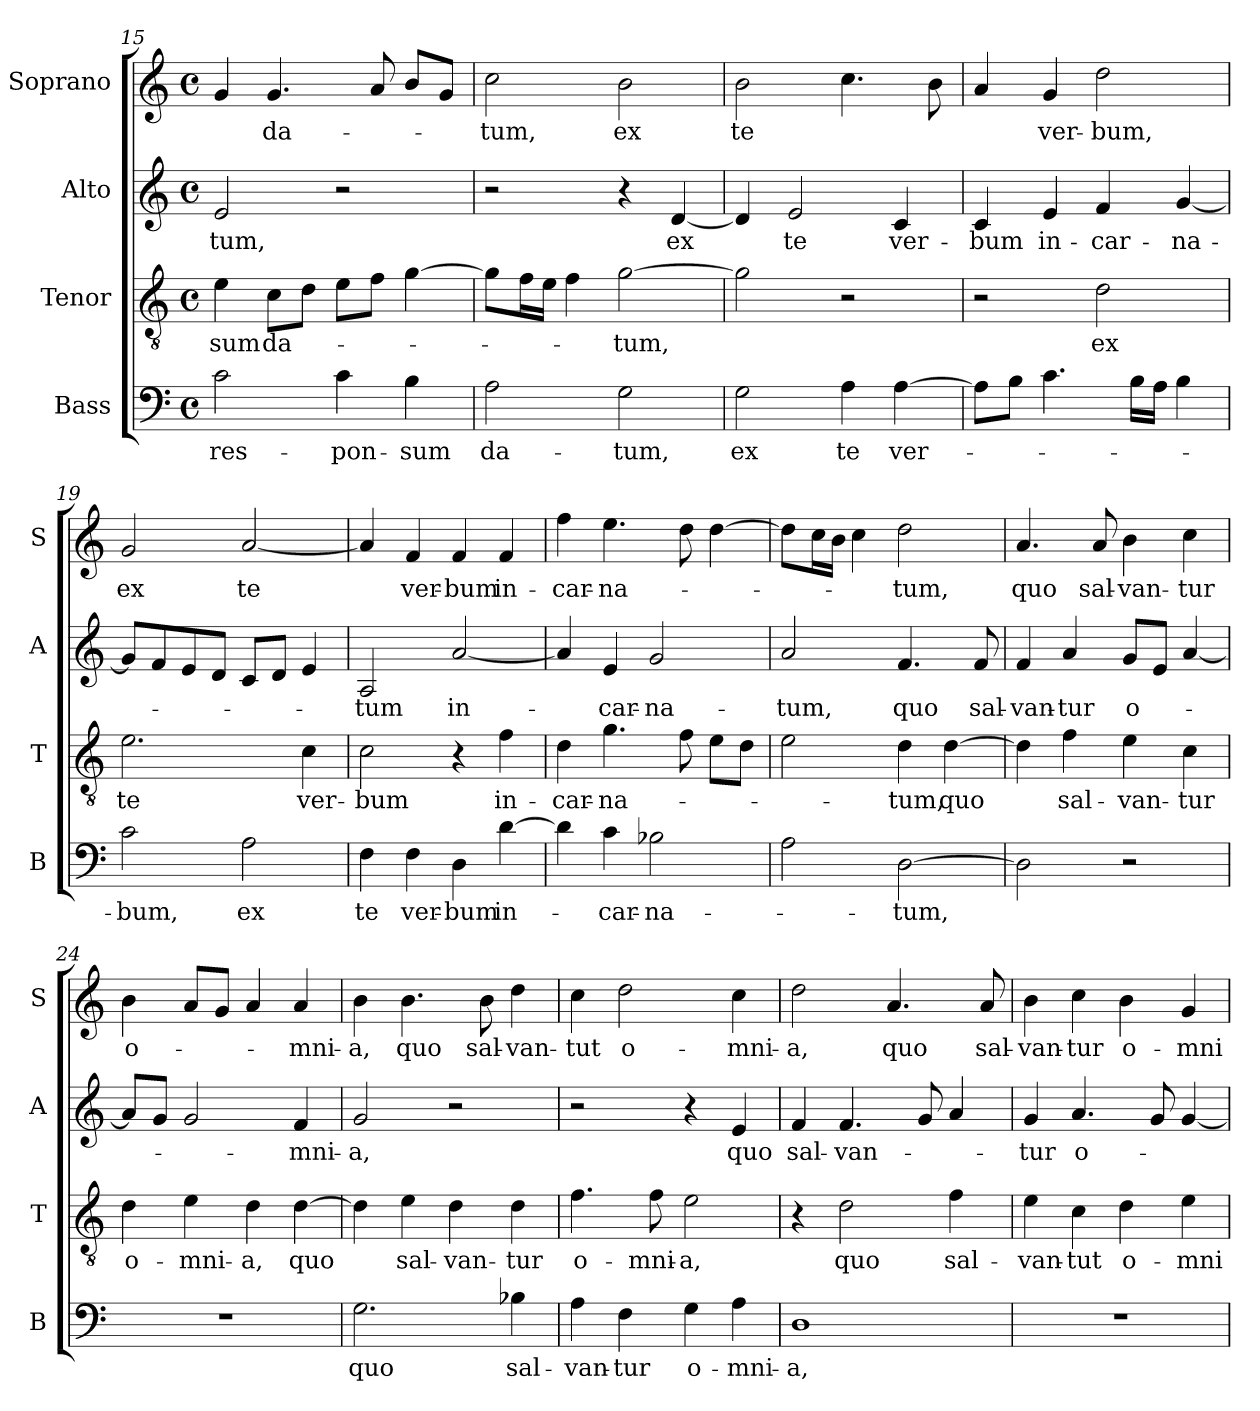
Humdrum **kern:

**kern	**text	**kern	**text	**kern	**text	**kern	**text
*part4	*part4	*part3	*part3	*part2	*part2	*part1	*part1
*staff4	*staff4	*staff3	*staff3	*staff2	*staff2	*staff1	*staff1
*I"Bass	*	*I"Tenor	*	*I"Alto	*	*I"Soprano	*
*I'B	*	*I'T	*	*I'A	*	*I'S	*
*clefF4	*	*clefGv2	*	*clefG2	*	*clefG2	*
*k[]	*	*k[]	*	*k[]	*	*k[]	*
*C:	*	*C:	*	*C:	*	*C:	*
*M4/4	*	*M4/4	*	*M4/4	*	*M4/4	*
*met(c)	*	*met(c)	*	*met(c)	*	*met(c)	*
=15	=15	=15	=15	=15	=15	=15	=15
!	!LO:LY:b	!	!LO:LY:b	!	!LO:LY:b	!	!
2c\	res-	4e\	-sum	2e/	-tum,	4g/	.
!	!	!	!LO:LY:b	!	!	!	!LO:LY:b
.	.	8c\L	da-	.	.	4.g/	da-
.	.	8d\J	.	.	.	.	.
!	!LO:LY:b	!	!	!	!	!	!
4c\	-pon-	8e\L	.	2r	.	.	.
.	.	8f\J	.	.	.	8a/	.
!	!LO:LY:b	!	!	!	!	!	!
4B\	-sum	[4g\	.	.	.	8b/L	.
.	.	.	.	.	.	8g/J	.
=16	=16	=16	=16	=16	=16	=16	=16
!	!LO:LY:b	!	!	!	!	!	!LO:LY:b
2A\	da-	8g\L]	.	2r	.	2cc\	-tum,
.	.	16f\L	.	.	.	.	.
.	.	16e\JJ	.	.	.	.	.
.	.	4f\	.	.	.	.	.
!	!LO:LY:b	!	!LO:LY:b	!	!	!	!LO:LY:b
2G\	-tum,	[2g\	-tum,	4r	.	2b\	ex
!	!	!	!	!	!LO:LY:b	!	!
.	.	.	.	[4d/	ex	.	.
=17	=17	=17	=17	=17	=17	=17	=17
!	!LO:LY:b	!	!	!	!	!	!LO:LY:b
2G\	ex	2g\]	.	4d/]	.	2b\	te
!	!	!	!	!	!LO:LY:b	!	!
.	.	.	.	2e/	te	.	.
!	!LO:LY:b	!	!	!	!	!	!
4A\	te	2r	.	.	.	4.cc\	.
!	!LO:LY:b	!	!	!	!LO:LY:b	!	!
[4A\	ver-	.	.	4c/	ver-	.	.
.	.	.	.	.	.	8b\	.
!!LO:PB:g=z
=18	=18	=18	=18	=18	=18	=18	=18
!	!	!	!	!	!LO:LY:b	!	!
8A\L]	.	2r	.	4c/	-bum	4a/	.
8B\J	.	.	.	.	.	.	.
!	!	!	!	!	!LO:LY:b	!	!LO:LY:b
4.c\	.	.	.	4e/	in-	4g/	ver-
!	!	!	!LO:LY:b	!	!LO:LY:b	!	!LO:LY:b
.	.	2d\	ex	4f/	-car-	2dd\	-bum,
16B\LL	.	.	.	.	.	.	.
16A\JJ	.	.	.	.	.	.	.
!	!	!	!	!	!LO:LY:b	!	!
4B\	.	.	.	[4g/	-na-	.	.
=19	=19	=19	=19	=19	=19	=19	=19
!	!LO:LY:b	!	!LO:LY:b	!	!	!	!LO:LY:b
2c\	-bum,	2.e\	te	8g/L]	.	2g/	ex
.	.	.	.	8f/	.	.	.
.	.	.	.	8e/	.	.	.
.	.	.	.	8d/J	.	.	.
!	!LO:LY:b	!	!	!	!	!	!LO:LY:b
2A\	ex	.	.	8c/L	.	[2a/	te
.	.	.	.	8d/J	.	.	.
!	!	!	!LO:LY:b	!	!	!	!
.	.	4c\	ver-	4e/	.	.	.
=20	=20	=20	=20	=20	=20	=20	=20
!	!LO:LY:b	!	!LO:LY:b	!	!LO:LY:b	!	!
4F\	te	2c\	-bum	2A/	-tum	4a/]	.
!	!LO:LY:b	!	!	!	!	!	!LO:LY:b
4F\	ver-	.	.	.	.	4f/	ver-
!	!LO:LY:b	!	!	!	!LO:LY:b	!	!LO:LY:b
4D\	-bum	4r	.	[2a/	in-	4f/	-bum
!	!LO:LY:b	!	!LO:LY:b	!	!	!	!LO:LY:b
[4d\	in-	4f\	in-	.	.	4f/	in-
=21	=21	=21	=21	=21	=21	=21	=21
!	!	!	!LO:LY:b	!	!	!	!LO:LY:b
4d\]	.	4d\	-car-	4a/]	.	4ff\	-car-
!	!LO:LY:b	!	!LO:LY:b	!	!LO:LY:b	!	!LO:LY:b
4c\	-car-	4.g\	-na-	4e/	-car-	4.ee\	-na-
!	!LO:LY:b	!	!	!	!LO:LY:b	!	!
2B-X\	-na-	.	.	2g/	-na-	.	.
.	.	8f\	.	.	.	8dd\	.
.	.	8e\L	.	.	.	[4dd\	.
.	.	8d\J	.	.	.	.	.
=22	=22	=22	=22	=22	=22	=22	=22
!	!	!	!	!	!LO:LY:b	!	!
2A\	.	2e\	.	2a/	-tum,	8dd\L]	.
.	.	.	.	.	.	16cc\L	.
.	.	.	.	.	.	16b\JJ	.
.	.	.	.	.	.	4cc\	.
!	!LO:LY:b	!	!LO:LY:b	!	!LO:LY:b	!	!LO:LY:b
[2D\	-tum,	4d\	-tum,	4.f/	quo	2dd\	-tum,
!	!	!	!LO:LY:b	!	!	!	!
.	.	[4d\	quo	.	.	.	.
!	!	!	!	!	!LO:LY:b	!	!
.	.	.	.	8f/	sal-	.	.
=23	=23	=23	=23	=23	=23	=23	=23
!	!	!	!	!	!LO:LY:b	!	!LO:LY:b
2D\]	.	4d\]	.	4f/	-van-	4.a/	quo
!	!	!	!LO:LY:b	!	!LO:LY:b	!	!
.	.	4f\	sal-	4a/	-tur	.	.
!	!	!	!	!	!	!	!LO:LY:b
.	.	.	.	.	.	8a/	sal-
!	!	!	!LO:LY:b	!	!LO:LY:b	!	!LO:LY:b
2r	.	4e\	-van-	8g/L	o-	4b\	-van-
.	.	.	.	8e/J	.	.	.
!	!	!	!LO:LY:b	!	!	!	!LO:LY:b
.	.	4c\	-tur	[4a/	.	4cc\	-tur
!!LO:LB:g=z
=24	=24	=24	=24	=24	=24	=24	=24
!	!	!	!LO:LY:b	!	!	!	!LO:LY:b
1r	.	4d\	o-	8a/L]	.	4b\	o-
.	.	.	.	8g/J	.	.	.
!	!	!	!LO:LY:b	!	!	!	!
.	.	4e\	-mni-	2g/	.	8a/L	.
.	.	.	.	.	.	8g/J	.
!	!	!	!LO:LY:b	!	!	!	!
.	.	4d\	-a,	.	.	4a/	.
!	!	!	!LO:LY:b	!	!LO:LY:b	!	!LO:LY:b
.	.	[4d\	quo	4f/	-mni-	4a/	-mni-
=25	=25	=25	=25	=25	=25	=25	=25
!	!LO:LY:b	!	!	!	!LO:LY:b	!	!LO:LY:b
2.G\	quo	4d\]	.	2g/	-a,	4b\	-a,
!	!	!	!LO:LY:b	!	!	!	!LO:LY:b
.	.	4e\	sal-	.	.	4.b\	quo
!	!	!	!LO:LY:b	!	!	!	!
.	.	4d\	-van-	2r	.	.	.
!	!	!	!	!	!	!	!LO:LY:b
.	.	.	.	.	.	8b\	sal-
!	!LO:LY:b	!	!LO:LY:b	!	!	!	!LO:LY:b
4B-X\	sal-	4d\	-tur	.	.	4dd\	-van-
=26	=26	=26	=26	=26	=26	=26	=26
!	!LO:LY:b	!	!LO:LY:b	!	!	!	!LO:LY:b
4A\	-van-	4.f\	o-	2r	.	4cc\	-tut
!	!LO:LY:b	!	!	!	!	!	!LO:LY:b
4F\	-tur	.	.	.	.	2dd\	o-
!	!	!	!LO:LY:b	!	!	!	!
.	.	8f\	-mni-	.	.	.	.
!	!LO:LY:b	!	!LO:LY:b	!	!	!	!
4G\	o-	2e\	-a,	4r	.	.	.
!	!LO:LY:b	!	!	!	!LO:LY:b	!	!LO:LY:b
4A\	-mni-	.	.	4e/	quo	4cc\	-mni-
=27	=27	=27	=27	=27	=27	=27	=27
!	!LO:LY:b	!	!	!	!LO:LY:b	!	!LO:LY:b
1D	-a,	4r	.	4f/	sal-	2dd\	-a,
!	!	!	!LO:LY:b	!	!LO:LY:b	!	!
.	.	2d\	quo	4.f/	-van-	.	.
!	!	!	!	!	!	!	!LO:LY:b
.	.	.	.	.	.	4.a/	quo
.	.	.	.	8g/	.	.	.
!	!	!	!LO:LY:b	!	!	!	!
.	.	4f\	sal-	4a/	.	.	.
!	!	!	!	!	!	!	!LO:LY:b
.	.	.	.	.	.	8a/	sal-
=28	=28	=28	=28	=28	=28	=28	=28
!	!	!	!LO:LY:b	!	!LO:LY:b	!	!LO:LY:b
1r	.	4e\	-van-	4g/	-tur	4b\	-van-
!	!	!	!LO:LY:b	!	!LO:LY:b	!	!LO:LY:b
.	.	4c\	-tut	4.a/	o-	4cc\	-tur
!	!	!	!LO:LY:b	!	!	!	!LO:LY:b
.	.	4d\	o-	.	.	4b\	o-
.	.	.	.	8g/	.	.	.
!	!	!	!LO:LY:b	!	!	!	!LO:LY:b
.	.	4e\	-mni-	[4g/	.	4g/	-mni-
=	=	=	=	=	=	=	=
*-	*-	*-	*-	*-	*-	*-	*-
